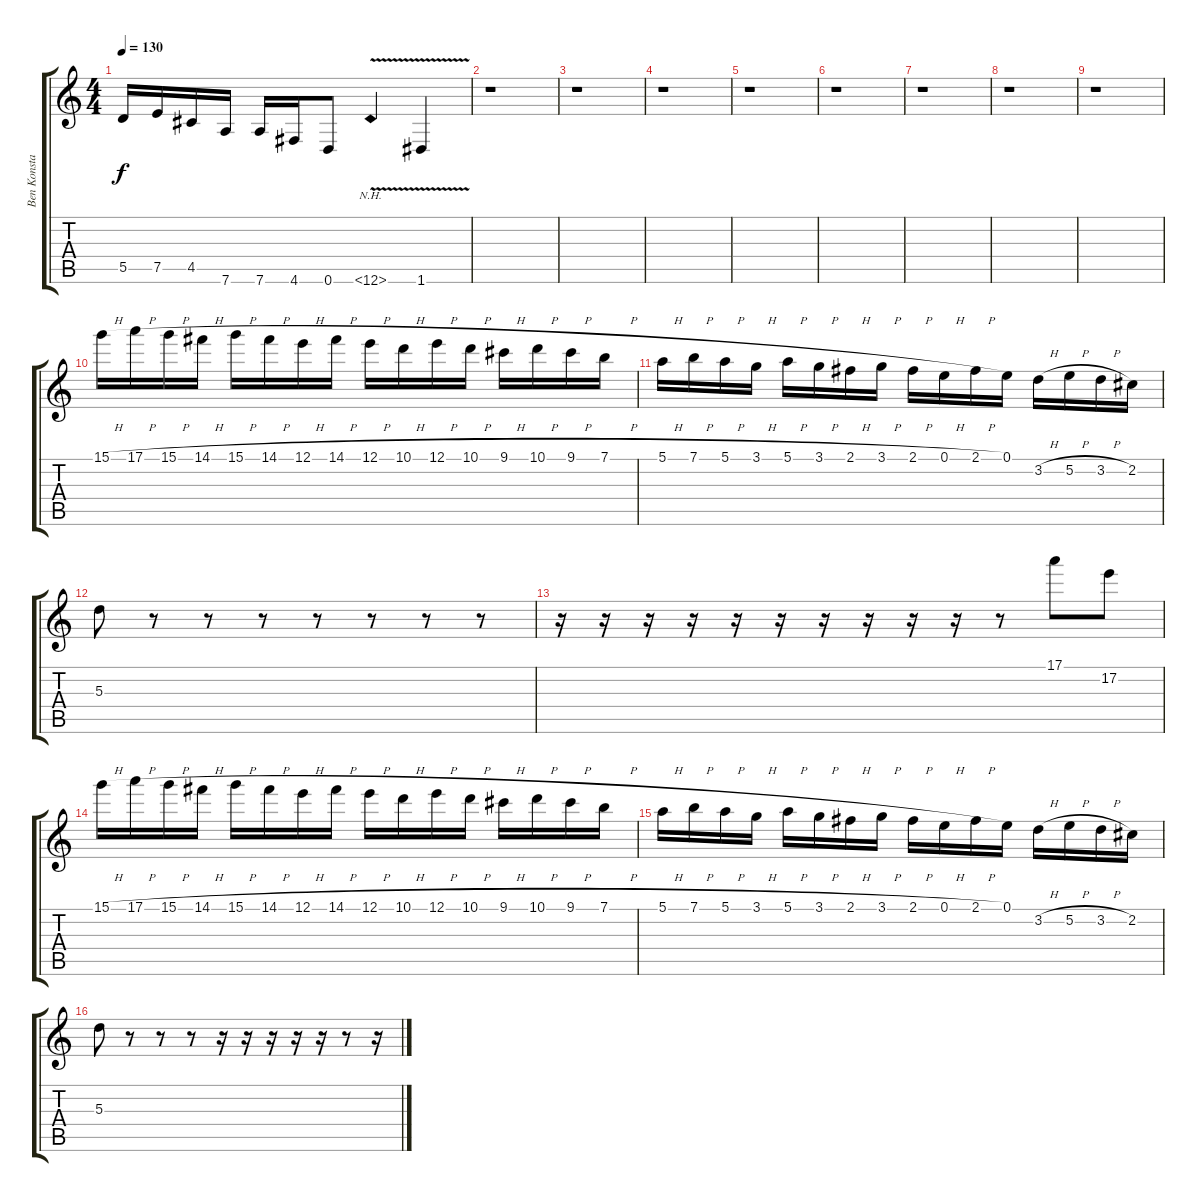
\track ("Ben Konstantinovic" "Ben Konsta") {instrument distortionguitar}
\staff {score tabs}
\tuning (E4 B3 A3 D3 A2 D2) {hide}
\ts (4 4)
\tempo 130
\clef g2
\ks c
5.5.16{dy f} 7.5.16 4.5.16 7.6.16 7.6.16 4.6.16 0.6.8 6.6{nh v}.4 1.6{v}.4 |
r.1 |
r.1 |
r.1 |
r.1 |
r.1 |
r.1 |
r.1 |
r.1 |
15.1{h}.16 17.1{h}.16 15.1{h}.16 14.1{h}.16 15.1{h}.16 14.1{h}.16 12.1{h}.16 14.1{h}.16 12.1{h}.16 10.1{h}.16 12.1{h}.16 10.1{h}.16 9.1{h}.16 10.1{h}.16 9.1{h}.16 7.1{h}.16 |
5.1{h}.16 7.1{h}.16 5.1{h}.16 3.1{h}.16 5.1{h}.16 3.1{h}.16 2.1{h}.16 3.1{h}.16 2.1{h}.16 0.1{h}.16 2.1{h}.16 0.1.16 3.2{h}.16 5.2{h}.16 3.2{h}.16 2.2.16 |
5.3.8 r.8 r.8 r.8 r.8 r.8 r.8 r.8 |
r.16 r.16 r.16 r.16 r.16 r.16 r.16 r.16 r.16 r.16 r.8 17.1.8 17.2.8 |
15.1{h}.16 17.1{h}.16 15.1{h}.16 14.1{h}.16 15.1{h}.16 14.1{h}.16 12.1{h}.16 14.1{h}.16 12.1{h}.16 10.1{h}.16 12.1{h}.16 10.1{h}.16 9.1{h}.16 10.1{h}.16 9.1{h}.16 7.1{h}.16 |
5.1{h}.16 7.1{h}.16 5.1{h}.16 3.1{h}.16 5.1{h}.16 3.1{h}.16 2.1{h}.16 3.1{h}.16 2.1{h}.16 0.1{h}.16 2.1{h}.16 0.1.16 3.2{h}.16 5.2{h}.16 3.2{h}.16 2.2.16 |
5.3.8 r.8 r.8 r.8 r.16 r.16 r.16 r.16 r.16 r.8 r.16
